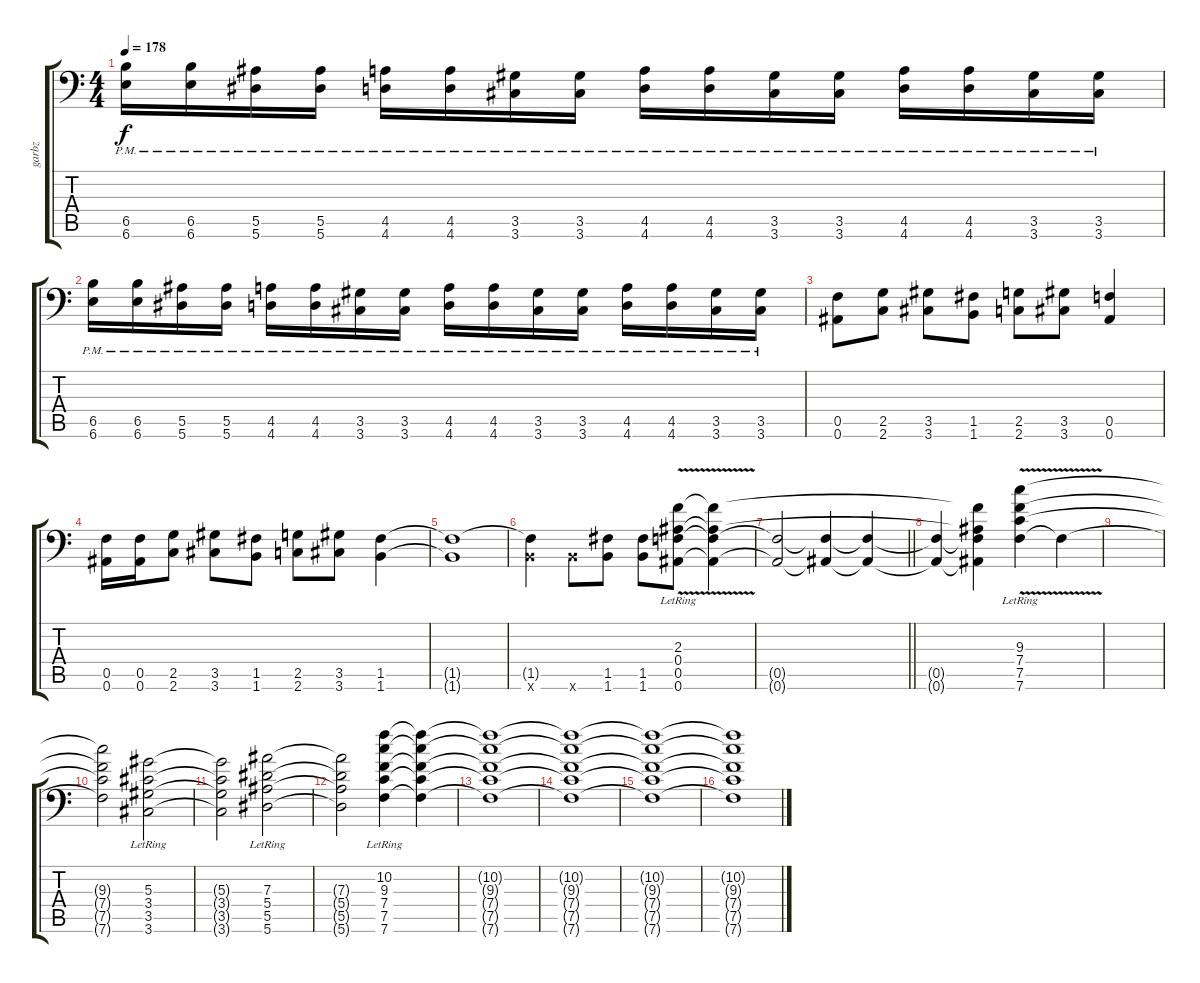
\track ("garbz" "garbz") {solo instrument overdrivenguitar}
\staff {score tabs}
\tuning (C4 G3 Eb3 Bb2 F2 Bb1) {hide}
\ts (4 4)
\tempo 178
\clef f4
\ks c
(6.5{pm} 6.6{pm}).16{dy f} (6.5{pm} 6.6{pm}).16 (5.5{pm} 5.6{pm}).16 (5.5{pm} 5.6{pm}).16 (4.5{pm} 4.6{pm}).16 (4.5{pm} 4.6{pm}).16 (3.5{pm} 3.6{pm}).16 (3.5{pm} 3.6{pm}).16 (4.5{pm} 4.6{pm}).16 (4.5{pm} 4.6{pm}).16 (3.5{pm} 3.6{pm}).16 (3.5{pm} 3.6{pm}).16 (4.5{pm} 4.6{pm}).16 (4.5{pm} 4.6{pm}).16 (3.5{pm} 3.6{pm}).16 (3.5{pm} 3.6{pm}).16 |
(6.5{pm} 6.6{pm}).16 (6.5{pm} 6.6{pm}).16 (5.5{pm} 5.6{pm}).16 (5.5{pm} 5.6{pm}).16 (4.5{pm} 4.6{pm}).16 (4.5{pm} 4.6{pm}).16 (3.5{pm} 3.6{pm}).16 (3.5{pm} 3.6{pm}).16 (4.5{pm} 4.6{pm}).16 (4.5{pm} 4.6{pm}).16 (3.5{pm} 3.6{pm}).16 (3.5{pm} 3.6{pm}).16 (4.5{pm} 4.6{pm}).16 (4.5{pm} 4.6{pm}).16 (3.5{pm} 3.6{pm}).16 (3.5{pm} 3.6{pm}).16 |
(0.5 0.6).8 (2.5 2.6).8 (3.5 3.6).8 (1.5 1.6).8 (2.5 2.6).8 (3.5 3.6).8 (0.5 0.6).4 |
(0.5 0.6).16 (0.5 0.6).16 (2.5 2.6).8 (3.5 3.6).8 (1.5 1.6).8 (2.5 2.6).8 (3.5 3.6).8 (1.5 1.6).4 |
(1.5{t} 1.6{t}).1 |
(1.5{t} 1.6{x}).4 1.6{x}.8 (1.5 1.6).8 (1.5 1.6).8 (2.3{lr} 0.4{lr} 0.5{lr} 0.6{v lr}).8 (2.3{t} 0.4{t} 0.5{t} 0.6{t}).4 |
\barLineRight lightlight
(0.5{t} 0.6{t}).2 (0.5{t} 0.6{t}).4 (0.5{t} 0.6{t}).4 |
(0.5{t} 0.6{t}).4 (2.3{t} 0.4{t} 0.5{t} 0.6{t}).4 (9.3{lr} 7.4{lr} 7.5{lr} 7.6{v lr}).4 7.6{t}.4 |
|
(9.3{t} 7.4{t} 7.5{t} 7.6{t}).2 (5.3{lr} 3.4{lr} 3.5{lr} 3.6{lr}).2 |
(5.3{t} 3.4{t} 3.5{t} 3.6{t}).2 (7.3{lr} 5.4{lr} 5.5{lr} 5.6{lr}).2 |
(7.3{t} 5.4{t} 5.5{t} 5.6{t}).2 (10.2{lr} 9.3{lr} 7.4{lr} 7.5{lr} 7.6{lr}).4 (10.2{t} 9.3{t} 7.4{t} 7.5{t} 7.6{t}).4 |
(10.2{t} 9.3{t} 7.4{t} 7.5{t} 7.6{t}).1 |
(10.2{t} 9.3{t} 7.4{t} 7.5{t} 7.6{t}).1 |
(10.2{t} 9.3{t} 7.4{t} 7.5{t} 7.6{t}).1 |
(10.2{t} 9.3{t} 7.4{t} 7.5{t} 7.6{t}).1
